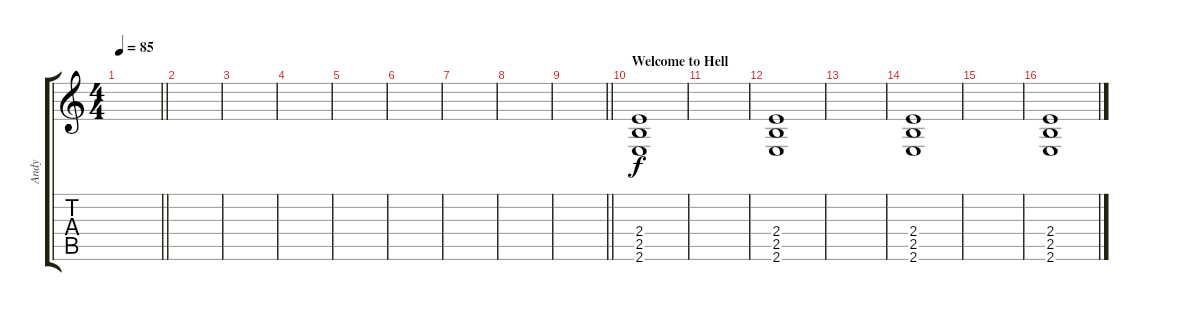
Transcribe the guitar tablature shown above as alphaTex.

\track ("Andy" "Andy") {instrument distortionguitar}
\staff {score tabs}
\tuning (E4 B3 G3 D3 A2 D2) {hide}
\ts (4 4)
\tempo 85
\clef g2
\barLineRight lightlight
\ks c
|
|
|
|
|
|
|
|
\barLineRight lightlight
|
\section ("" "Welcome to Hell")
(2.4 2.5 2.6).1{instrument distortionguitar} |
|
(2.4 2.5 2.6).1 |
|
(2.4 2.5 2.6).1 |
|
(2.4 2.5 2.6).1
